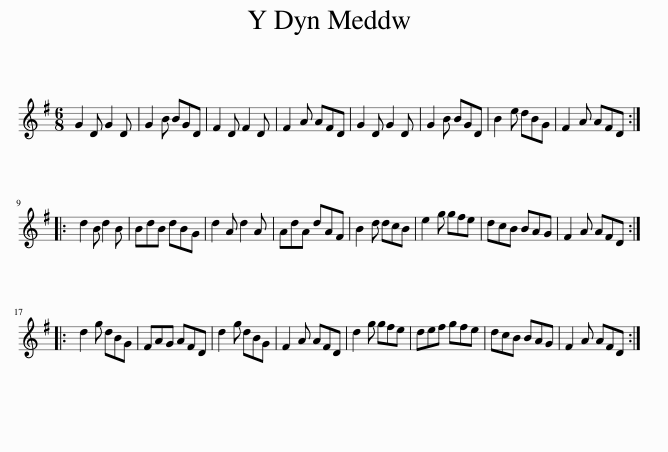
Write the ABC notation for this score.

X:1
L:1/8
M:6/8
I:linebreak $
K:G
V:1 treble
V:1
 G2 D G2 D | G2 B BGD | F2 D F2 D | F2 A AFD | G2 D G2 D | %5
 G2 B BGD | B2 e dBG | F2 A AFD ::$ d2 B d2 B | BdB dBG | %10
 d2 A d2 A | AdA dAF | B2 d dcB | e2 g gfe | dcB BAG | %15
 F2 A AFD ::$ d2 g dBG | FAG AFD | d2 g dBG | F2 A AFD | %20
 d2 g gfe | def gfe | dcB BAG | F2 A AFD :| %24
